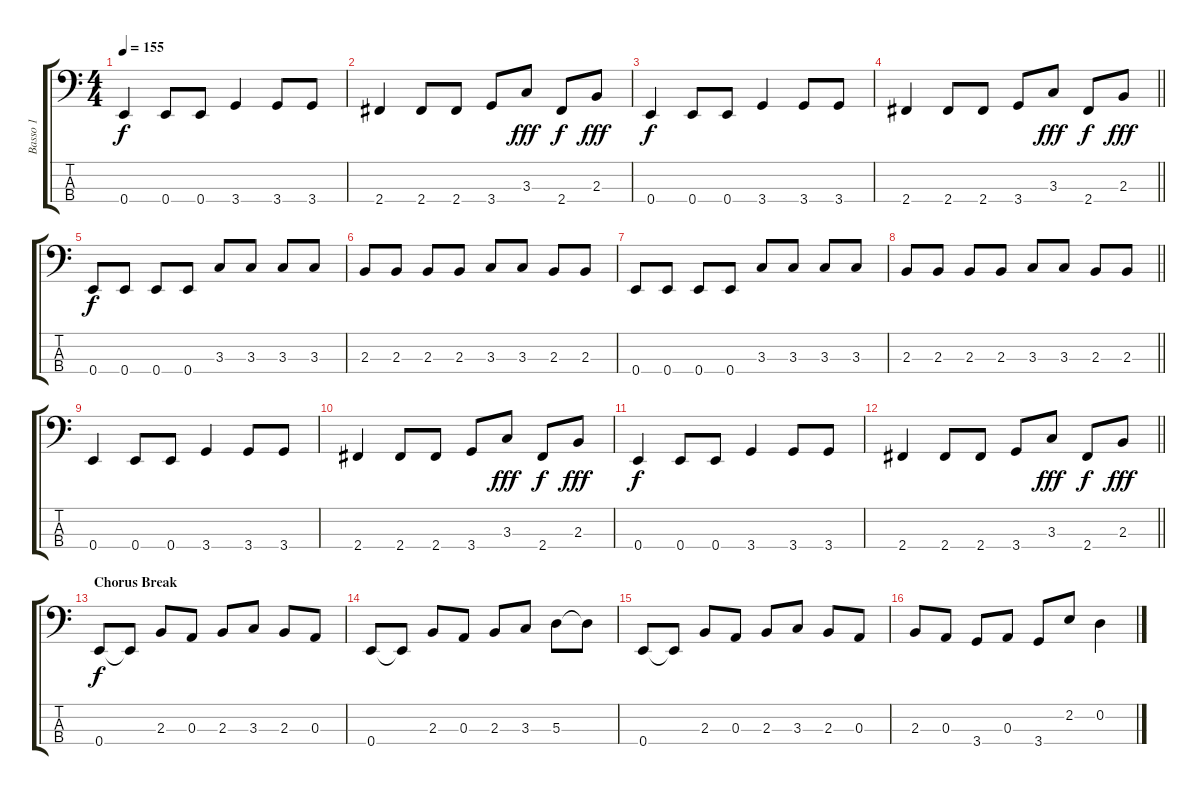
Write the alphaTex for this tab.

\track ("Basso 1" "Basso 1") {instrument slapbass1}
\staff {score tabs}
\tuning (G2 D2 A1 E1) {hide}
\ts (4 4)
\tempo 155
\clef f4
\ks c
0.4.4{dy f} 0.4.8 0.4.8 3.4.4 3.4.8 3.4.8 |
2.4.4 2.4.8 2.4.8 3.4.8 3.3.8{dy fff} 2.4.8{dy f} 2.3.8{dy fff} |
0.4.4{dy f} 0.4.8 0.4.8 3.4.4 3.4.8 3.4.8 |
\barLineRight lightlight
2.4.4 2.4.8 2.4.8 3.4.8 3.3.8{dy fff} 2.4.8{dy f} 2.3.8{dy fff} |
0.4.8{dy f} 0.4.8 0.4.8 0.4.8 3.3.8 3.3.8 3.3.8 3.3.8 |
2.3.8 2.3.8 2.3.8 2.3.8 3.3.8 3.3.8 2.3.8 2.3.8 |
0.4.8 0.4.8 0.4.8 0.4.8 3.3.8 3.3.8 3.3.8 3.3.8 |
\barLineRight lightlight
2.3.8 2.3.8 2.3.8 2.3.8 3.3.8 3.3.8 2.3.8 2.3.8 |
0.4.4 0.4.8 0.4.8 3.4.4 3.4.8 3.4.8 |
2.4.4 2.4.8 2.4.8 3.4.8 3.3.8{dy fff} 2.4.8{dy f} 2.3.8{dy fff} |
0.4.4{dy f} 0.4.8 0.4.8 3.4.4 3.4.8 3.4.8 |
\barLineRight lightlight
2.4.4 2.4.8 2.4.8 3.4.8 3.3.8{dy fff} 2.4.8{dy f} 2.3.8{dy fff} |
\section ("" "Chorus Break")
0.4.8{dy f} 0.4{t}.8 2.3.8 0.3.8 2.3.8 3.3.8 2.3.8 0.3.8 |
0.4.8 0.4{t}.8 2.3.8 0.3.8 2.3.8 3.3.8 5.3.8 5.3{t}.8 |
0.4.8 0.4{t}.8 2.3.8 0.3.8 2.3.8 3.3.8 2.3.8 0.3.8 |
2.3.8 0.3.8 3.4.8 0.3.8 3.4.8 2.2.8 0.2.4
